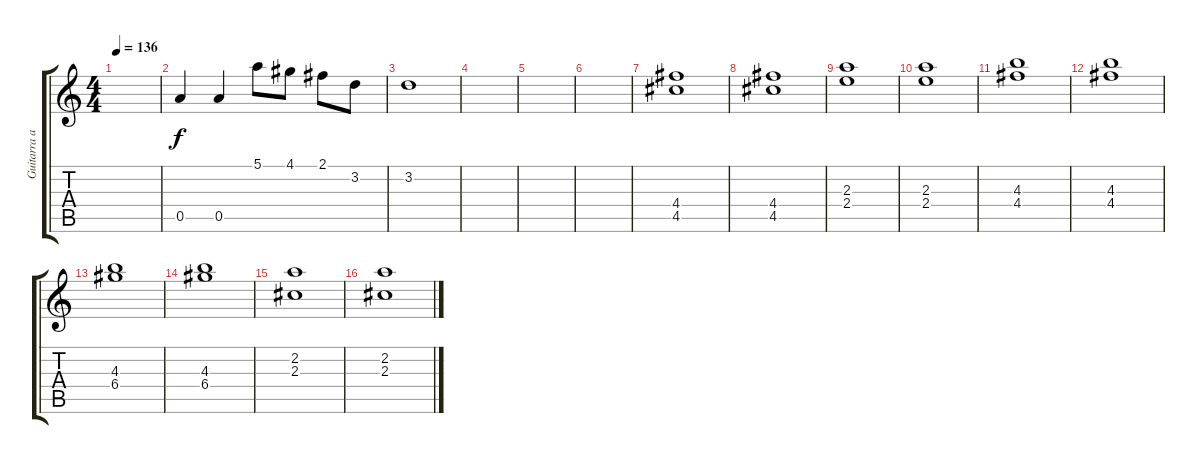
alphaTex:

\track ("Guitarra armonizada" "Guitarra a") {instrument distortionguitar}
\staff {score tabs}
\tuning (E4 B3 G4 D4 A3 E3) {hide}
\ts (4 4)
\tempo 136
\clef g2
\ks c
|
0.5.4 0.5.4 5.1.8 4.1.8 2.1.8 3.2.8 |
3.2.1 |
|
|
|
(4.4 4.5).1 |
(4.4 4.5).1 |
(2.3 2.4).1 |
(2.3 2.4).1 |
(4.3 4.4).1 |
(4.3 4.4).1 |
(4.3 6.4).1 |
(4.3 6.4).1 |
(2.2 2.3).1 |
(2.2 2.3).1
